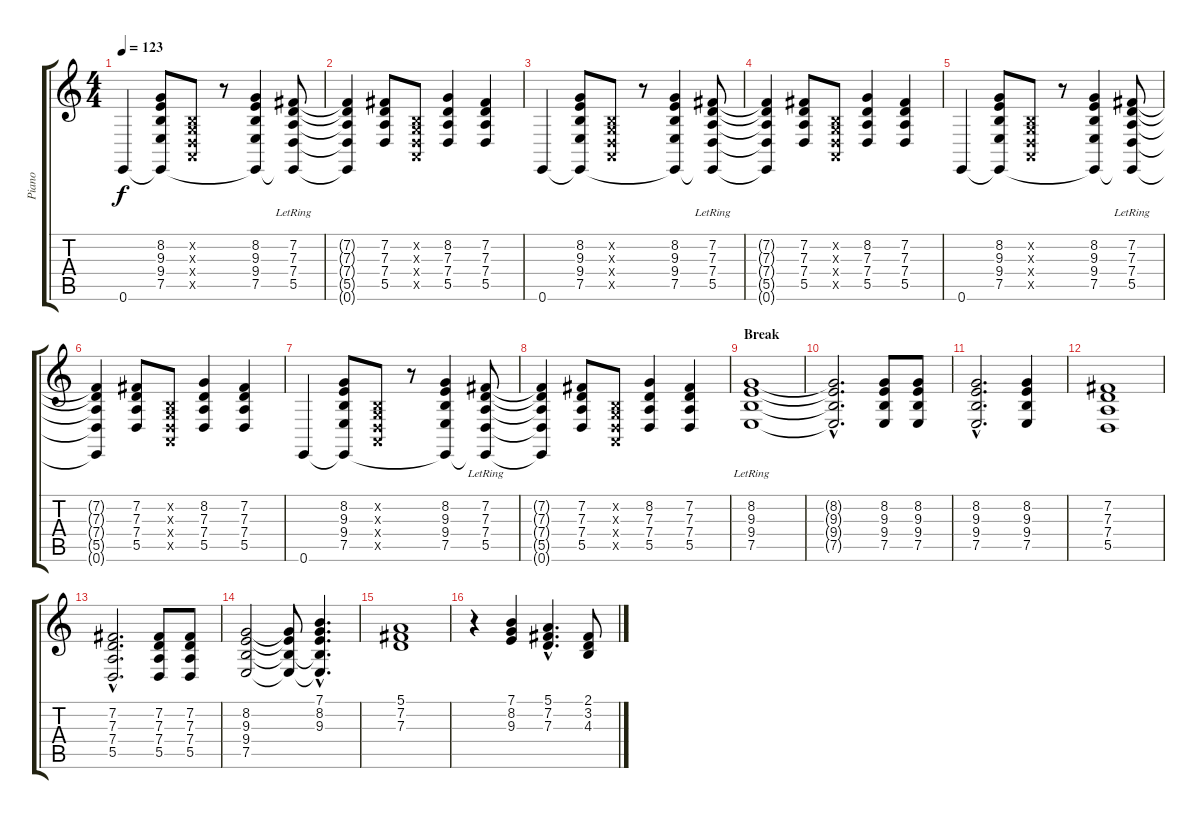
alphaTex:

\track ("Piano" "Piano") {instrument acousticgrandpiano}
\staff {score tabs}
\tuning (E4 B3 G3 D3 A2 E2) {hide}
\ts (4 4)
\tempo 123
\clef g2
\ks c
0.6.4{dy f} (8.2 9.3 9.4 7.5 0.6{t}).8 (0.2{x} 0.3{x} 0.4{x} 0.5{x}).8 r.8 (8.2 9.3 9.4 7.5 0.6{t}).4 (7.2{lr} 7.3{lr} 7.4{lr} 5.5{lr} 0.6{t}).8 |
(7.2{t} 7.3{t} 7.4{t} 5.5{t} 0.6{t}).4 (7.2 7.3 7.4 5.5).8 (0.2{x} 0.3{x} 0.4{x} 0.5{x}).8 (8.2 7.3 7.4 5.5).4 (7.2 7.3 7.4 5.5).4 |
0.6.4 (8.2 9.3 9.4 7.5 0.6{t}).8 (0.2{x} 0.3{x} 0.4{x} 0.5{x}).8 r.8 (8.2 9.3 9.4 7.5 0.6{t}).4 (7.2{lr} 7.3{lr} 7.4{lr} 5.5{lr} 0.6{t}).8 |
(7.2{t} 7.3{t} 7.4{t} 5.5{t} 0.6{t}).4 (7.2 7.3 7.4 5.5).8 (0.2{x} 0.3{x} 0.4{x} 0.5{x}).8 (8.2 7.3 7.4 5.5).4 (7.2 7.3 7.4 5.5).4 |
0.6.4 (8.2 9.3 9.4 7.5 0.6{t}).8 (0.2{x} 0.3{x} 0.4{x} 0.5{x}).8 r.8 (8.2 9.3 9.4 7.5 0.6{t}).4 (7.2{lr} 7.3{lr} 7.4{lr} 5.5{lr} 0.6{t}).8 |
(7.2{t} 7.3{t} 7.4{t} 5.5{t} 0.6{t}).4 (7.2 7.3 7.4 5.5).8 (0.2{x} 0.3{x} 0.4{x} 0.5{x}).8 (8.2 7.3 7.4 5.5).4 (7.2 7.3 7.4 5.5).4 |
0.6.4 (8.2 9.3 9.4 7.5 0.6{t}).8 (0.2{x} 0.3{x} 0.4{x} 0.5{x}).8 r.8 (8.2 9.3 9.4 7.5 0.6{t}).4 (7.2{lr} 7.3{lr} 7.4{lr} 5.5{lr} 0.6{t}).8 |
(7.2{t} 7.3{t} 7.4{t} 5.5{t} 0.6{t}).4 (7.2 7.3 7.4 5.5).8 (0.2{x} 0.3{x} 0.4{x} 0.5{x}).8 (8.2 7.3 7.4 5.5).4 (7.2 7.3 7.4 5.5).4 |
\section ("" "Break")
(8.2{lr} 9.3{lr} 9.4{lr} 7.5{lr}).1 |
(8.2{hac t} 9.3{hac t} 9.4{hac t} 7.5{hac t}).2{d} (8.2 9.3 9.4 7.5).8 (8.2 9.3 9.4 7.5).8 |
(8.2{hac} 9.3{hac} 9.4{hac} 7.5{hac}).2{d} (8.2 9.3 9.4 7.5).4 |
(7.2 7.3 7.4 5.5).1 |
(7.2{hac} 7.3{hac} 7.4{hac} 5.5{hac}).2{d} (7.2 7.3 7.4 5.5).8 (7.2 7.3 7.4 5.5).8 |
(8.2 9.3 9.4 7.5).2 (8.2{t} 9.3{t} 9.4{t} 7.5{t}).8 (7.1{hac} 8.2{hac} 9.3{hac} 9.4{hac t} 7.5{hac t}).4{d} |
(5.1 7.2 7.3).1 |
r.4 (7.1 8.2 9.3).4 (5.1{hac} 7.2{hac} 7.3{hac}).4{d} (2.1 3.2 4.3).8
